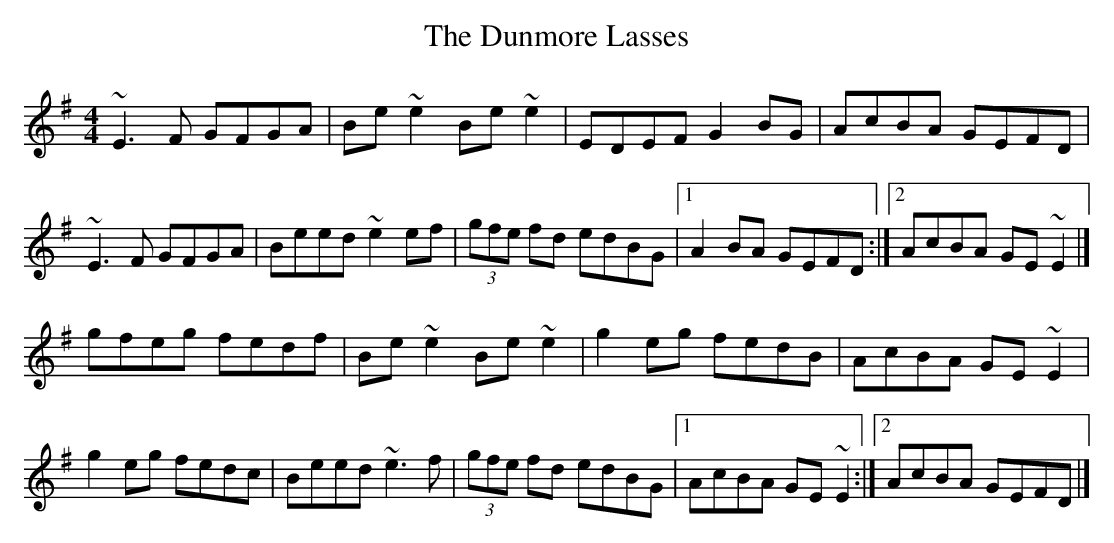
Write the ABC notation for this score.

X:1
T:Dunmore Lasses, The
L:1/8
M:4/4
K:Em
~E3F GFGA|Be~e2 Be~e2|EDEF G2 BG|AcBA GEFD|
~E3F GFGA|Beed ~e2 ef|(3gfe fd edBG|1 A2 BA GEFD:|2 AcBA GE ~E2|]
gfeg fedf|Be~e2 Be~e2|g2 eg fedB|AcBA GE ~E2|
g2 eg fedc|Beed ~e3f|(3gfe fd edBG|1 AcBA GE~E2:|2 AcBA GEFD|]
